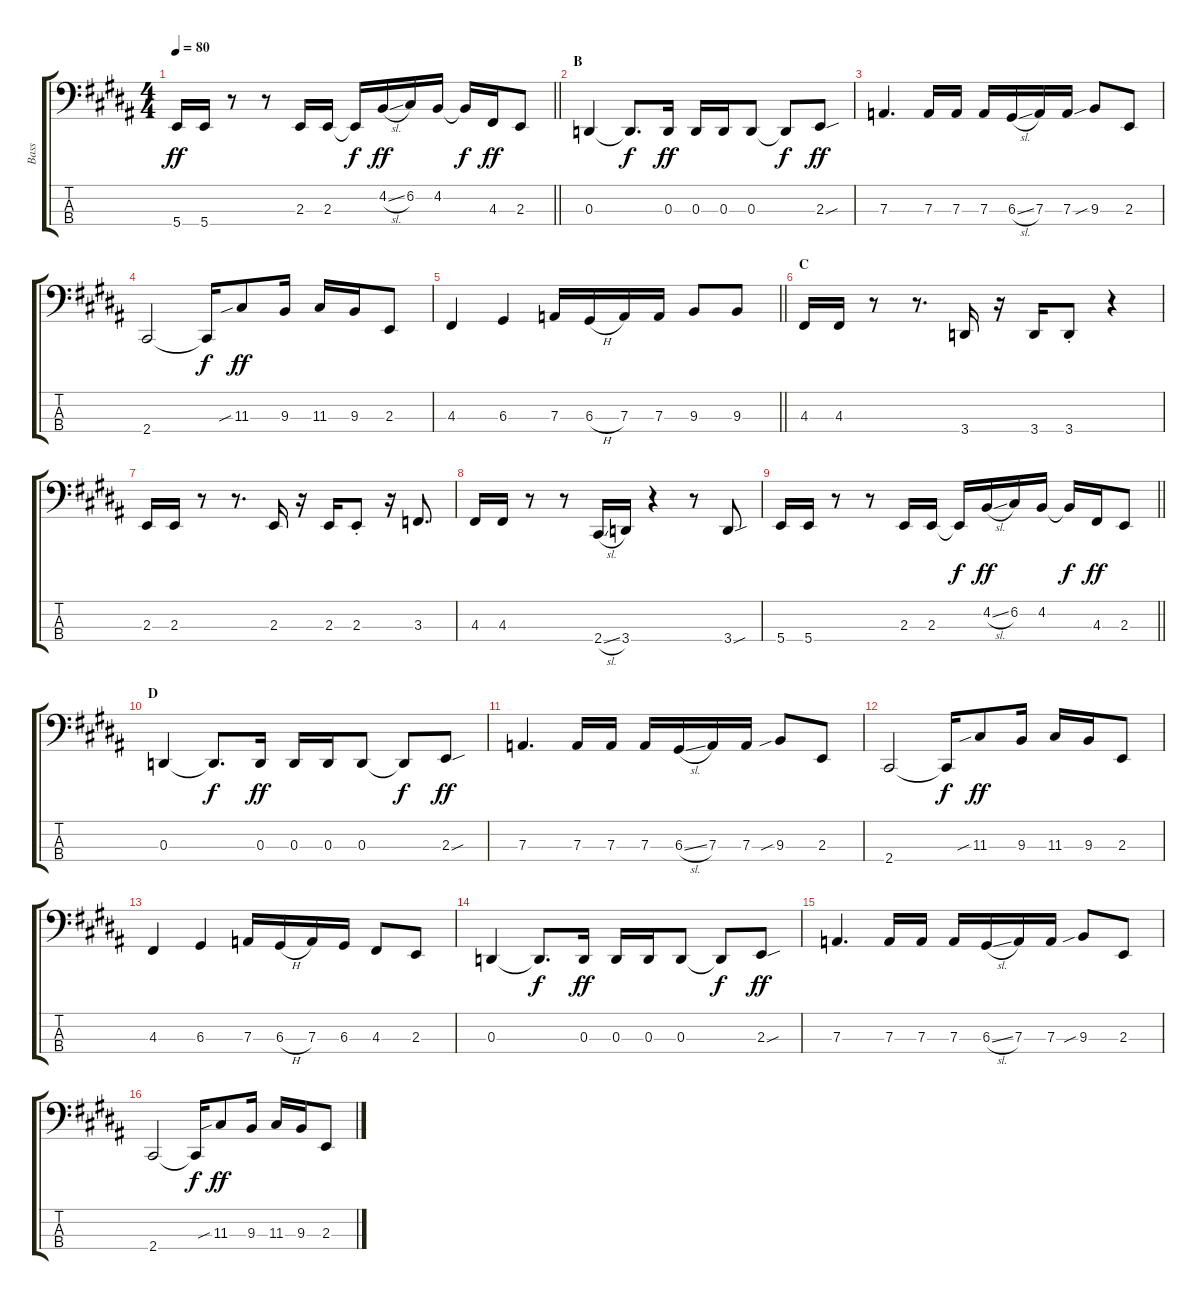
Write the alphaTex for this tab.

\track ("Bass" "Bass") {instrument electricbasspick}
\staff {score tabs}
\tuning (C2 G1 D1 B0) {hide}
\ts (4 4)
\tempo 80
\clef f4
\barLineRight lightlight
\ks b
5.4.16{dy ff} 5.4.16 r.8 r.8 2.3.16 2.3.16 2.3{t}.16{dy f} 4.2{sl}.16{dy ff} 6.2.16 4.2.16 4.2{t}.16{dy f} 4.3.16{dy ff} 2.3.8 |
\section ("" "B")
0.3.4 0.3{t}.8{d dy f} 0.3.16{dy ff} 0.3.16 0.3.16 0.3.8 0.3{t}.8{dy f} 2.3{sou}.8{dy ff} |
7.3.4{d} 7.3.16 7.3.16 7.3.16 6.3{sl}.16 7.3.16 7.3.16 9.3{sib}.8 2.3.8 |
2.4.2 2.4{t}.16{dy f} 11.3{sib}.8{dy ff} 9.3.16 11.3.16 9.3.16 2.3.8 |
\barLineRight lightlight
4.3.4 6.3.4 7.3.16 6.3{h}.16 7.3.16 7.3.16 9.3.8 9.3.8 |
\section ("" "C")
4.3.16 4.3.16 r.8 r.8{d} 3.4.16 r.16 3.4.16 3.4{st}.8 r.4 |
2.3.16 2.3.16 r.8 r.8{d} 2.3.16 r.16 2.3.16 2.3{st}.8 r.16 3.3.8{d} |
4.3.16 4.3.16 r.8 r.8 2.4{sl}.16 3.4.16 r.4 r.8 3.4{sou}.8 |
\barLineRight lightlight
5.4.16 5.4.16 r.8 r.8 2.3.16 2.3.16 2.3{t}.16{dy f} 4.2{sl}.16{dy ff} 6.2.16 4.2.16 4.2{t}.16{dy f} 4.3.16{dy ff} 2.3.8 |
\section ("" "D")
0.3.4 0.3{t}.8{d dy f} 0.3.16{dy ff} 0.3.16 0.3.16 0.3.8 0.3{t}.8{dy f} 2.3{sou}.8{dy ff} |
7.3.4{d} 7.3.16 7.3.16 7.3.16 6.3{sl}.16 7.3.16 7.3.16 9.3{sib}.8 2.3.8 |
2.4.2 2.4{t}.16{dy f} 11.3{sib}.8{dy ff} 9.3.16 11.3.16 9.3.16 2.3.8 |
4.3.4 6.3.4 7.3.16 6.3{h}.16 7.3.16 6.3.16 4.3.8 2.3.8 |
0.3.4 0.3{t}.8{d dy f} 0.3.16{dy ff} 0.3.16 0.3.16 0.3.8 0.3{t}.8{dy f} 2.3{sou}.8{dy ff} |
7.3.4{d} 7.3.16 7.3.16 7.3.16 6.3{sl}.16 7.3.16 7.3.16 9.3{sib}.8 2.3.8 |
2.4.2 2.4{t}.16{dy f} 11.3{sib}.8{dy ff} 9.3.16 11.3.16 9.3.16 2.3.8
